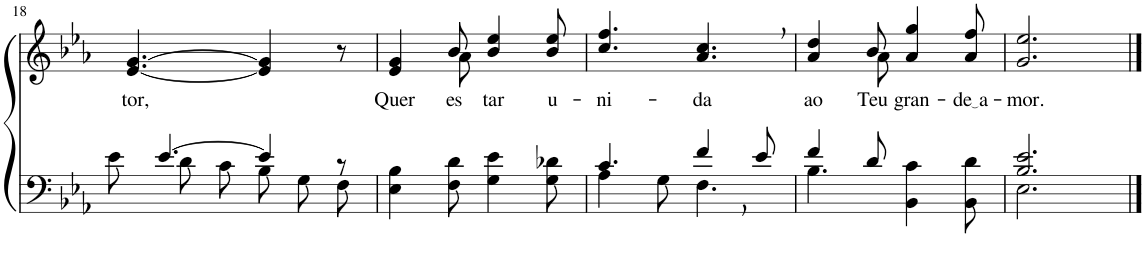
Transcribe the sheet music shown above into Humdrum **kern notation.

**kern	**kern	**text
*part2	*part1	*part1
*staff2	*staff1	*staff1
*I"Parte III e IV	*I"Parte I e II	*
!!LO:PB:g=z
*clefF4	*clefG2	*
*Trd2c3	*Trd2c3	*
*k[b-e-a-]	*k[b-e-a-]	*
*M6/8	*M6/8	*
=18	=18	=18
*^	*	*
!	!	!	!LO:LY:b
[4.e-/	8e-\L	[4.e-/ [4.g/	tor,
.	8d\	.	.
.	8c\J	.	.
4e-/]	8B-\L	4e-/] 4g/]	.
.	8G\	.	.
8r	8F\J	8r	.
=19	=19	=19	=19
!	!	!	!LO:LY:b
*v	*v	*^	*
4E-\ 4B-\	4e-/ 4g/	4ryy	Quer
!	!	!	!LO:LY:b
8F\ 8d\	8b-/	8a-\	es-
!	!	!	!LO:LY:b
4G\ 4e-\	4b-/ 4ee-/	4.ryy	-tar
!	!	!	!LO:LY:b
8G\ 8d-X\	8b-/ 8ee-/	.	u-
*	*v	*v	*
=20	=20	=20
*^	*	*
!	!	!	!LO:LY:b
4.c/	4A-\	4.cc/ 4.ff/	-ni-
.	8G\	.	.
!	!	!	!LO:LY:b
4f,/	4.F\	4.a-/, 4.cc/,	-da
8e-/	.	.	.
=21	=21	=21	=21
!	!	!	!LO:LY:b
*	*	*^	*
4f/	4.B-\	4a-/ 4dd/	4ryy	ao
!	!	!	!	!LO:LY:b
8d/	.	8b-/	8a-\	Teu
!	!	!	!	!LO:LY:b
4.ryy	4BB-\ 4c\	4a-/ 4gg/	4.ryy	gran-
!	!	!	!	!LO:LY:b
.	8BB-\ 8d\	8a-/ 8ff/	.	de a
*	*	*v	*v	*
=22	=22	=22	=22
!	!	!	!LO:LY:b
2.B-/ 2.e-/	2.E-\	2.g/ 2.ee-/	-mor.
*v	*v	*	*
==	==	==
*-	*-	*-
